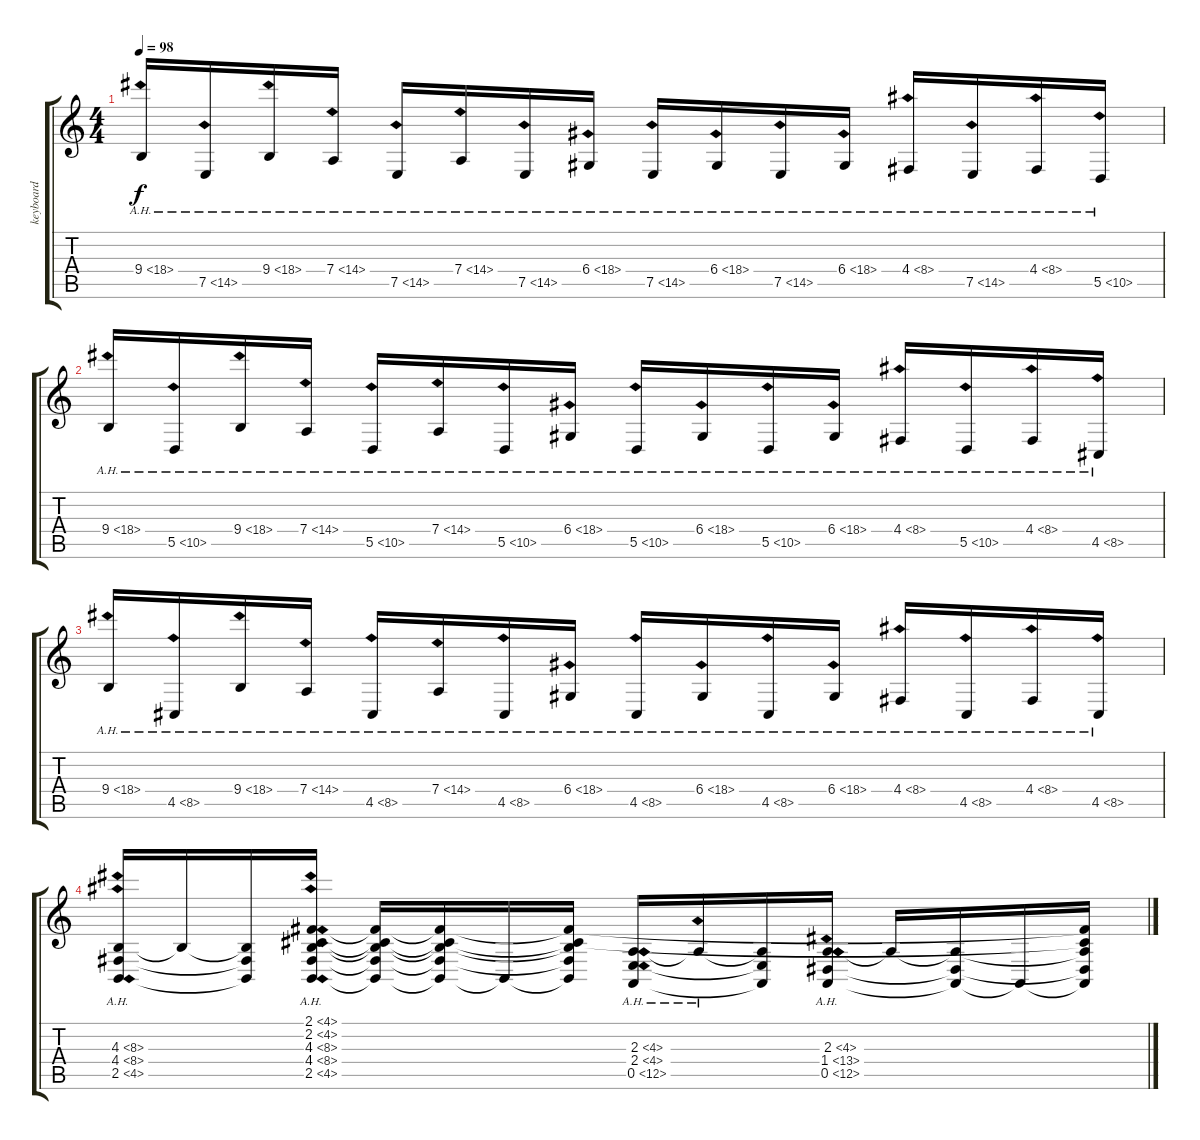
\track ("keyboard" "keyboard") {instrument stringensemble1}
\staff {score tabs}
\tuning (E4 B3 G3 D3 A2 E2) {hide}
\ts (4 4)
\tempo 98
\clef g2
\ks c
9.4{ah 9}.16{dy f instrument electricgrandpiano} 7.5{ah 7}.16 9.4{ah 9}.16 7.4{ah 7}.16 7.5{ah 7}.16 7.4{ah 7}.16 7.5{ah 7}.16 6.4{ah 12}.16 7.5{ah 7}.16 6.4{ah 12}.16 7.5{ah 7}.16 6.4{ah 12}.16 4.4{ah 4}.16 7.5{ah 7}.16 4.4{ah 4}.16 5.5{ah 5}.16 |
9.4{ah 9}.16 5.5{ah 5}.16 9.4{ah 9}.16 7.4{ah 7}.16 5.5{ah 5}.16 7.4{ah 7}.16 5.5{ah 5}.16 6.4{ah 12}.16 5.5{ah 5}.16 6.4{ah 12}.16 5.5{ah 5}.16 6.4{ah 12}.16 4.4{ah 4}.16 5.5{ah 5}.16 4.4{ah 4}.16 4.5{ah 4}.16 |
9.4{ah 9}.16 4.5{ah 4}.16 9.4{ah 9}.16 7.4{ah 7}.16 4.5{ah 4}.16 7.4{ah 7}.16 4.5{ah 4}.16 6.4{ah 12}.16 4.5{ah 4}.16 6.4{ah 12}.16 4.5{ah 4}.16 6.4{ah 12}.16 4.4{ah 4}.16 4.5{ah 4}.16 4.4{ah 4}.16 4.5{ah 4}.16 |
(4.3{ah 4} 4.4{ah 4} 2.5{ah 2}).16{instrument stringensemble1} 4.3{t}.16 (4.3{t} 4.4{t} 2.5{t}).16 (2.1{ah 2} 2.2{ah 2} 4.3{ah 4} 4.4{ah 4} 2.5{ah 2}).16 (2.1{t} 2.2{t} 4.3{t} 4.4{t} 2.5{t}).16 (2.1{t} 2.2{t} 4.3{t} 4.4{t} 2.5{t}).16 2.5{t}.16 (2.1{t} 2.2{t} 4.3{t} 4.4{t} 2.5{t}).16 (2.3{ah 2} 2.4{ah 2} 0.5{ah 12}).16 2.3{ah 12 t}.16 (2.3{t} 2.4{t} 0.5{t}).16 (2.3{ah 2} 1.4{ah 12} 0.5{ah 12}).16 2.3{t}.16 (2.3{t} 1.4{t} 0.5{t}).16 0.5{t}.16 (2.1{t} 2.2{t} 2.3{t} 1.4{t} 0.5{t}).16
